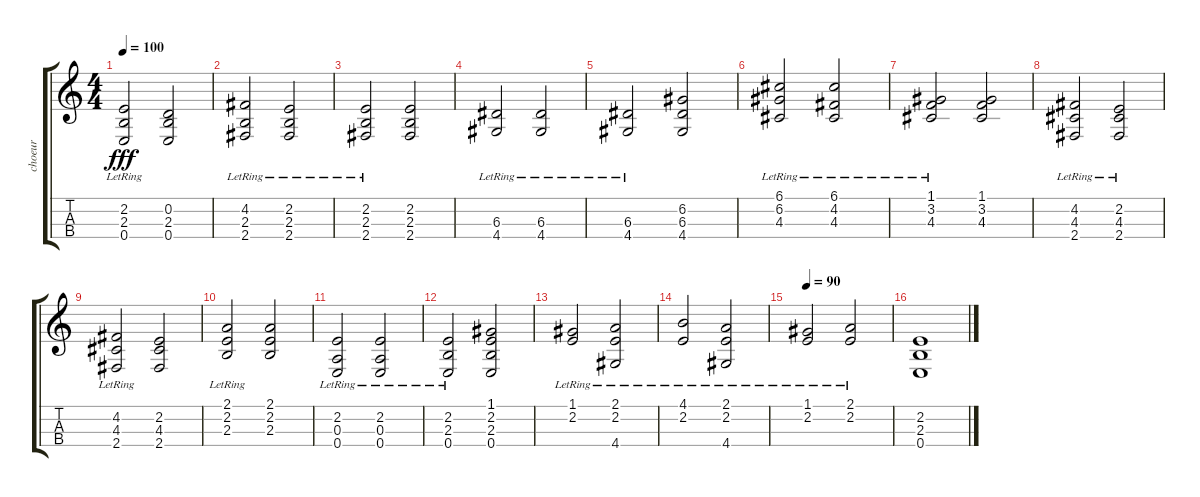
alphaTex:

\track ("choeur" "choeur") {instrument lead6voice}
\staff {score tabs}
\tuning (G4 D4 A3 E3) {hide}
\ts (4 4)
\tempo 100
\clef g2
\ks c
(2.2{lr} 2.3 0.4).2{dy fff} (0.2 2.3 0.4).2 |
(4.2{lr} 2.3 2.4).2 (2.2{lr} 2.3 2.4).2 |
(2.2{lr} 2.3 2.4).2 (2.2 2.3 2.4).2 |
(6.3{lr} 4.4{lr}).2 (6.3{lr} 4.4{lr}).2 |
(6.3{lr} 4.4{lr}).2 (6.2 6.3 4.4).2 |
(6.1{lr} 6.2 4.3).2 (6.1{lr} 4.2 4.3).2 |
(1.1{lr} 3.2 4.3{lr}).2 (1.1 3.2 4.3).2 |
(4.2{lr} 4.3 2.4).2 (2.2{lr} 4.3 2.4).2 |
(4.2{lr} 4.3 2.4).2 (2.2 4.3 2.4).2 |
(2.1 2.2{lr} 2.3).2 (2.1 2.2 2.3).2 |
(2.2{lr} 0.3 0.4).2 (2.2{lr} 0.3 0.4).2 |
(2.2{lr} 2.3 0.4).2 (1.1 2.2 2.3 0.4).2 |
(1.1 2.2{lr}).2 (2.1 2.2{lr} 4.4).2 |
(4.1 2.2{lr}).2 (2.1 2.2{lr} 4.4).2 |
\tempo 90
(1.1 2.2{lr}).2 (2.1 2.2{lr}).2 |
(2.2 2.3 0.4).1
